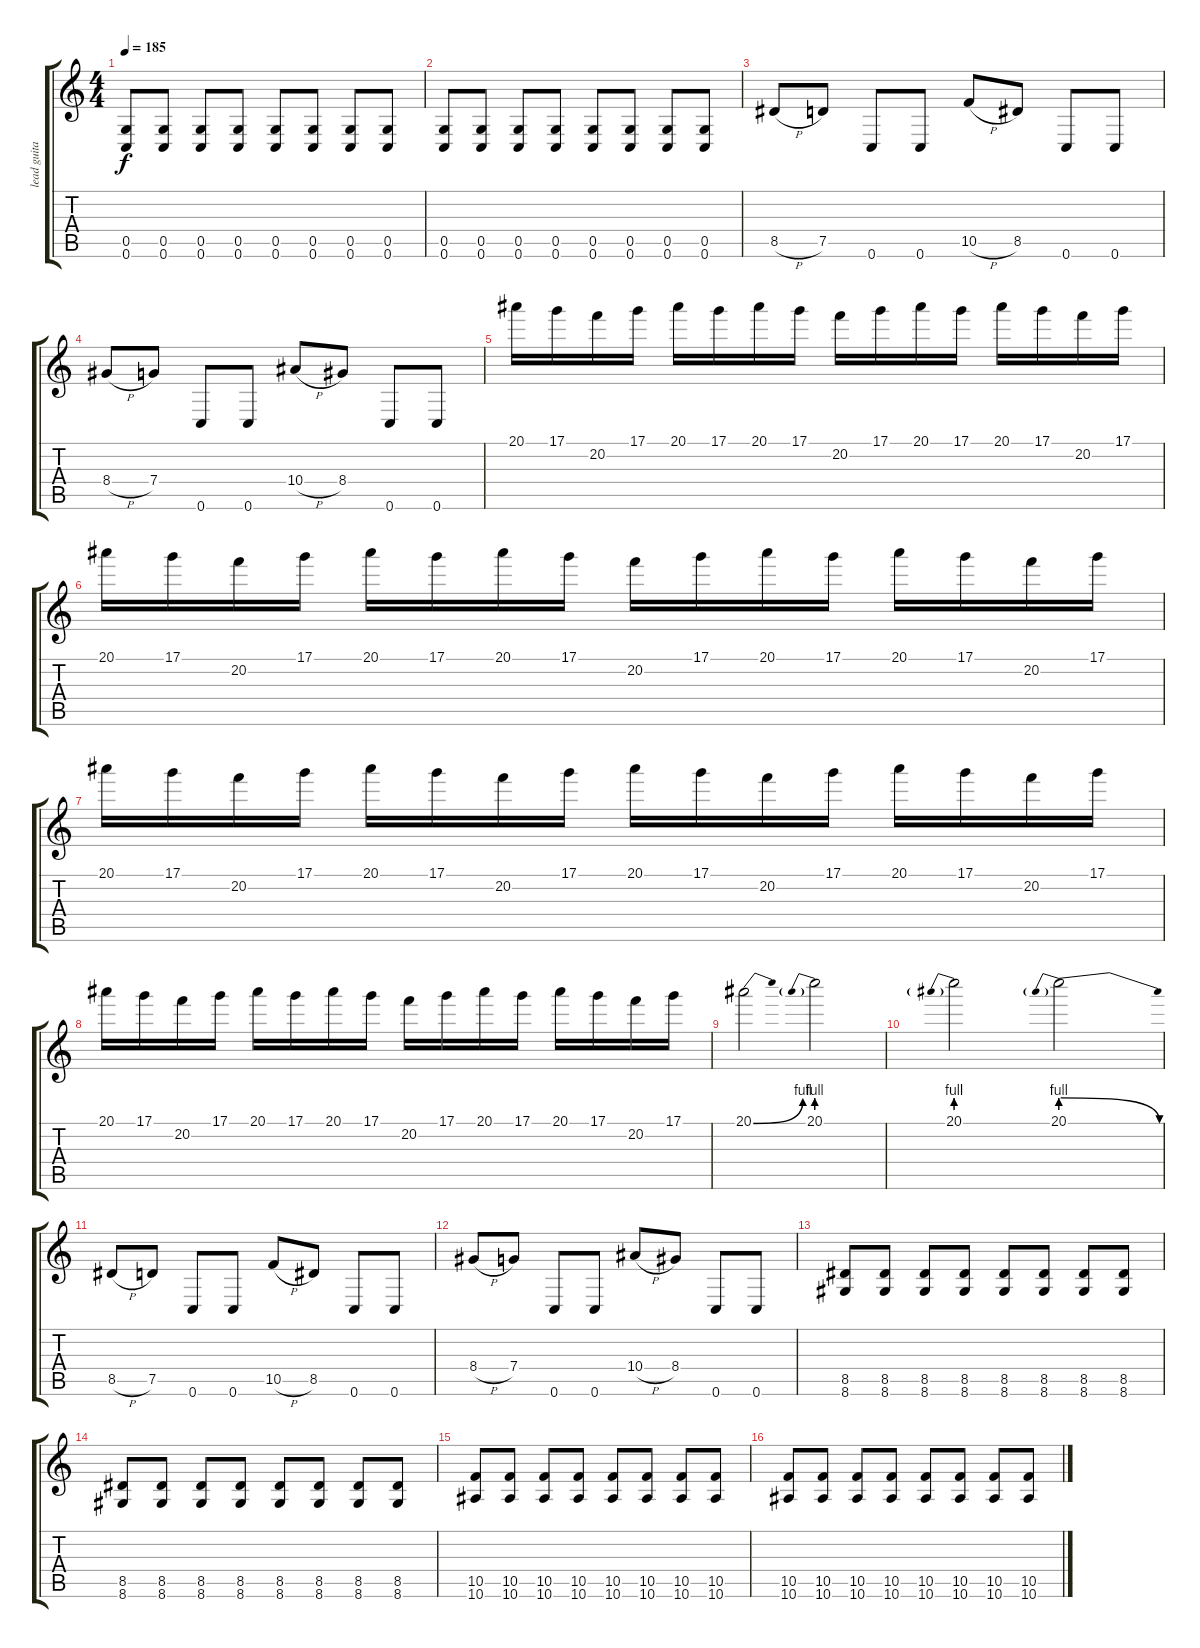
\track ("lead guitar" "lead guita") {instrument overdrivenguitar}
\staff {score tabs}
\tuning (D4 A3 F3 C3 G2 C2) {hide}
\ts (4 4)
\tempo 185
\clef g2
\ks c
(0.5 0.6).8{dy f} (0.5 0.6).8 (0.5 0.6).8 (0.5 0.6).8 (0.5 0.6).8 (0.5 0.6).8 (0.5 0.6).8 (0.5 0.6).8 |
(0.5 0.6).8 (0.5 0.6).8 (0.5 0.6).8 (0.5 0.6).8 (0.5 0.6).8 (0.5 0.6).8 (0.5 0.6).8 (0.5 0.6).8 |
8.5{h}.8 7.5.8 0.6.8 0.6.8 10.5{h}.8 8.5.8 0.6.8 0.6.8 |
8.4{h}.8 7.4.8 0.6.8 0.6.8 10.4{h}.8 8.4.8 0.6.8 0.6.8 |
20.1.16 17.1.16 20.2.16 17.1.16 20.1.16 17.1.16 20.1.16 17.1.16 20.2.16 17.1.16 20.1.16 17.1.16 20.1.16 17.1.16 20.2.16 17.1.16 |
20.1.16 17.1.16 20.2.16 17.1.16 20.1.16 17.1.16 20.1.16 17.1.16 20.2.16 17.1.16 20.1.16 17.1.16 20.1.16 17.1.16 20.2.16 17.1.16 |
20.1.16 17.1.16 20.2.16 17.1.16 20.1.16 17.1.16 20.2.16 17.1.16 20.1.16 17.1.16 20.2.16 17.1.16 20.1.16 17.1.16 20.2.16 17.1.16 |
20.1.16 17.1.16 20.2.16 17.1.16 20.1.16 17.1.16 20.1.16 17.1.16 20.2.16 17.1.16 20.1.16 17.1.16 20.1.16 17.1.16 20.2.16 17.1.16 |
20.1{be (bend 0 0 60 4)}.2 20.1{be (prebend 0 4 60 4)}.2 |
20.1{be (prebend 0 4 60 4)}.2 20.1{be (prebendrelease 0 4 60 0)}.2 |
8.5{h}.8 7.5.8 0.6.8 0.6.8 10.5{h}.8 8.5.8 0.6.8 0.6.8 |
8.4{h}.8 7.4.8 0.6.8 0.6.8 10.4{h}.8 8.4.8 0.6.8 0.6.8 |
(8.5 8.6).8 (8.5 8.6).8 (8.5 8.6).8 (8.5 8.6).8 (8.5 8.6).8 (8.5 8.6).8 (8.5 8.6).8 (8.5 8.6).8 |
(8.5 8.6).8 (8.5 8.6).8 (8.5 8.6).8 (8.5 8.6).8 (8.5 8.6).8 (8.5 8.6).8 (8.5 8.6).8 (8.5 8.6).8 |
(10.5 10.6).8 (10.5 10.6).8 (10.5 10.6).8 (10.5 10.6).8 (10.5 10.6).8 (10.5 10.6).8 (10.5 10.6).8 (10.5 10.6).8 |
(10.5 10.6).8 (10.5 10.6).8 (10.5 10.6).8 (10.5 10.6).8 (10.5 10.6).8 (10.5 10.6).8 (10.5 10.6).8 (10.5 10.6).8
